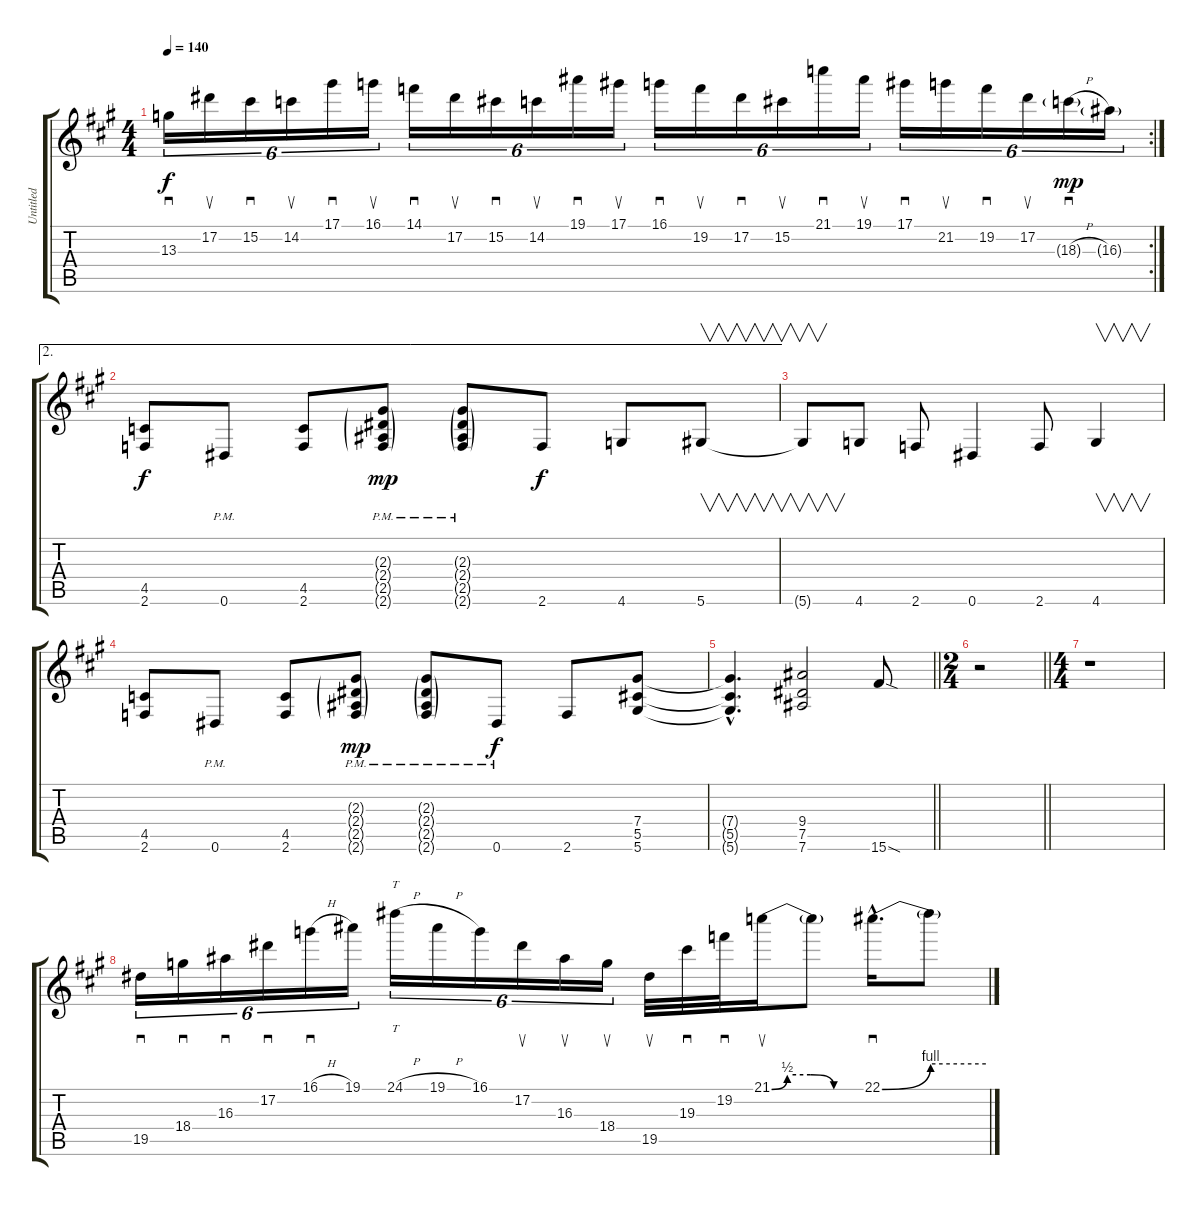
\track ("Untitled" "Untitled") {instrument distortionguitar}
\staff {score tabs}
\tuning (Eb4 Bb3 Gb3 Db3 Ab2 Eb2) {hide}
\rc 2
\ts (4 4)
\tempo 140
\clef g2
\ks a
13.3.16{sd tu (6 4) dy f} 17.2.16{su tu (6 4)} 15.2.16{sd tu (6 4)} 14.2.16{su tu (6 4)} 17.1.16{sd tu (6 4)} 16.1.16{su tu (6 4)} 14.1.16{sd tu (6 4)} 17.2.16{su tu (6 4)} 15.2.16{sd tu (6 4)} 14.2.16{su tu (6 4)} 19.1.16{sd tu (6 4)} 17.1.16{su tu (6 4)} 16.1.16{sd tu (6 4)} 19.2.16{su tu (6 4)} 17.2.16{sd tu (6 4)} 15.2.16{su tu (6 4)} 21.1.16{sd tu (6 4)} 19.1.16{su tu (6 4)} 17.1.16{sd tu (6 4)} 21.2.16{su tu (6 4)} 19.2.16{sd tu (6 4)} 17.2.16{su tu (6 4)} 18.3{h g}.16{sd tu (6 4) dy mp} 16.3{g}.16{tu (6 4)} |
\ae 2
(4.5 2.6).8{dy f} 0.6{pm}.8 (4.5 2.6).8 (2.3{g pm} 2.4{g pm} 2.5{g pm} 2.6{g pm}).8{dy mp} (2.3{g pm} 2.4{g pm} 2.5{g pm} 2.6{g pm}).8 2.6.8{dy f} 4.6.8 5.6.8{v} |
5.6{t}.8{v} 4.6.8 2.6.8 0.6.4 2.6.8 4.6.4{v} |
(4.5 2.6).8 0.6{pm}.8 (4.5 2.6).8 (2.3{g pm} 2.4{g pm} 2.5{g pm} 2.6{g pm}).8{dy mp} (2.3{g pm} 2.4{g pm} 2.5{g pm} 2.6{g pm}).8 0.6{pm}.8{dy f} 2.6.8 (7.4 5.5 5.6).8 |
\barLineRight lightlight
(7.4{hac t} 5.5{hac t} 5.6{hac t}).4{d} (9.4 7.5 7.6).2 15.6{sod}.8 |
\ts (2 4)
\barLineRight lightlight
r.2 |
\ts (4 4)
r.1 |
19.5.16{sd tu (6 4)} 18.4.16{sd tu (6 4)} 16.3.16{sd tu (6 4)} 17.2.16{sd tu (6 4)} 16.1{h}.16{sd tu (6 4)} 19.1.16{tu (6 4)} 24.1{h}.16{tt tu (6 4)} 19.1{h}.16{tu (6 4)} 16.1.16{tu (6 4)} 17.2.16{su tu (6 4)} 16.3.16{su tu (6 4)} 18.4.16{su tu (6 4)} 19.5.32{su} 19.3.32{sd} 19.2.32{sd} 21.1{be (custom 0 0 10 2 25 2 40 0 60 0)}.16{su} 21.1{t}.8 22.1{be (bend 0 0 60 4) hac}.16{d sd} 22.1{be (hold 0 4 60 4) t}.8
